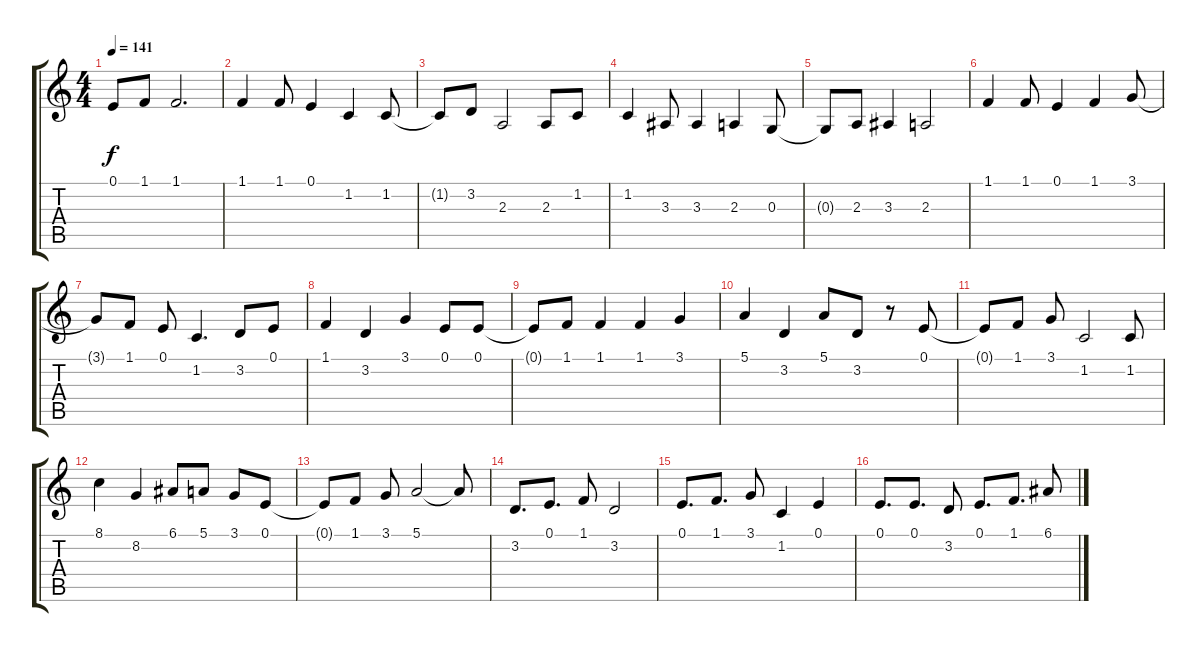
\track "" {instrument oboe}
\staff {score tabs}
\tuning (E4 B3 G3 D3 A2 E2) {hide}
\ts (4 4)
\tempo 141
\clef g2
\ks c
0.1{t}.8{dy f} 1.1.8 1.1.2{d} |
1.1.4 1.1.8 0.1.4 1.2.4 1.2.8 |
1.2{t}.8 3.2.8 2.3.2 2.3.8 1.2.8 |
1.2.4 3.3.8 3.3.4 2.3.4 0.3.8 |
0.3{t}.8 2.3.8 3.3.4 2.3.2 |
1.1.4 1.1.8 0.1.4 1.1.4 3.1.8 |
3.1{t}.8 1.1.8 0.1.8 1.2.4{d} 3.2.8 0.1.8 |
1.1.4 3.2.4 3.1.4 0.1.8 0.1.8 |
0.1{t}.8 1.1.8 1.1.4 1.1.4 3.1.4 |
5.1.4 3.2.4 5.1.8 3.2.8 r.8 0.1.8 |
0.1{t}.8 1.1.8 3.1.8 1.2.2 1.2.8 |
8.1.4 8.2.4 6.1.8 5.1.8 3.1.8 0.1.8 |
0.1{t}.8 1.1.8 3.1.8 5.1.2 5.1{t}.8 |
3.2.8{d} 0.1.8{d} 1.1.8 3.2.2 |
0.1.8{d} 1.1.8{d} 3.1.8 1.2.4 0.1.4 |
0.1.8{d} 0.1.8{d} 3.2.8 0.1.8{d} 1.1.8{d} 6.1.8
